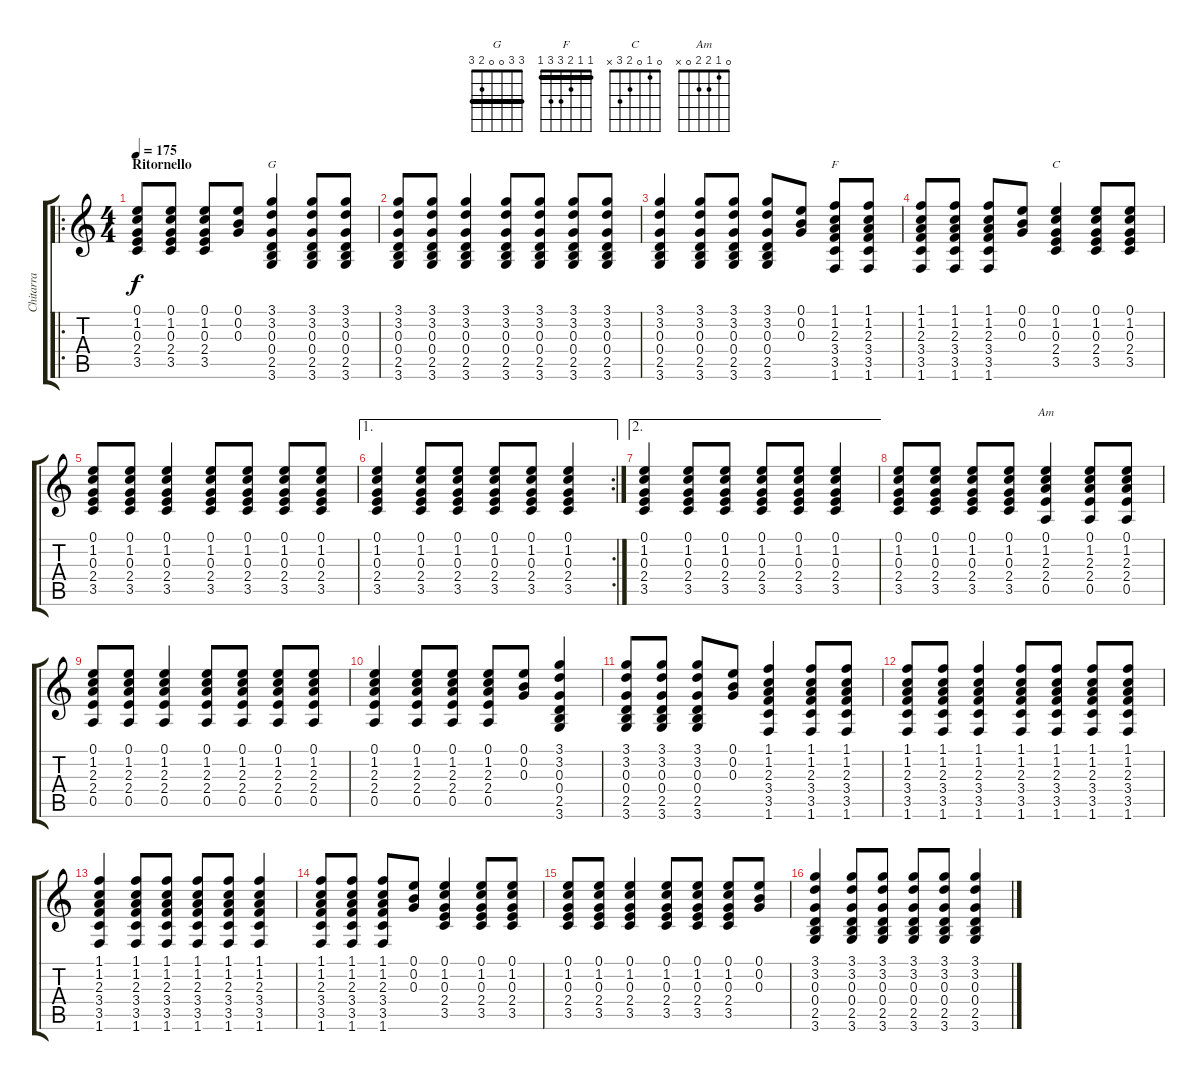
\track ("Chitarra" "Chitarra") {instrument acousticguitarnylon}
\staff {score tabs}
\tuning (E4 B3 G3 D3 A2 E2) {hide}
\chord ("G" 3 3 0 0 2 3) {barre 3}
\chord ("F" 1 1 2 3 3 1) {barre 1}
\chord ("C" 0 1 0 2 3 x)
\chord ("Am" 0 1 2 2 0 x)
\ro
\ts (4 4)
\section ("" "Ritornello")
\tempo 175
\clef g2
\ks c
(0.1 1.2 0.3 2.4 3.5).8{dy f} (0.1 1.2 0.3 2.4 3.5).8 (0.1 1.2 0.3 2.4 3.5).8 (0.1 0.2 0.3).8 (3.1 3.2 0.3 0.4 2.5 3.6).4{ch "G"} (3.1 3.2 0.3 0.4 2.5 3.6).8 (3.1 3.2 0.3 0.4 2.5 3.6).8 |
(3.1 3.2 0.3 0.4 2.5 3.6).8 (3.1 3.2 0.3 0.4 2.5 3.6).8 (3.1 3.2 0.3 0.4 2.5 3.6).4 (3.1 3.2 0.3 0.4 2.5 3.6).8 (3.1 3.2 0.3 0.4 2.5 3.6).8 (3.1 3.2 0.3 0.4 2.5 3.6).8 (3.1 3.2 0.3 0.4 2.5 3.6).8 |
(3.1 3.2 0.3 0.4 2.5 3.6).4 (3.1 3.2 0.3 0.4 2.5 3.6).8 (3.1 3.2 0.3 0.4 2.5 3.6).8 (3.1 3.2 0.3 0.4 2.5 3.6).8 (0.1 0.2 0.3).8 (1.1 1.2 2.3 3.4 3.5 1.6).8{ch "F"} (1.1 1.2 2.3 3.4 3.5 1.6).8 |
(1.1 1.2 2.3 3.4 3.5 1.6).8 (1.1 1.2 2.3 3.4 3.5 1.6).8 (1.1 1.2 2.3 3.4 3.5 1.6).8 (0.1 0.2 0.3).8 (0.1 1.2 0.3 2.4 3.5).4{ch "C"} (0.1 1.2 0.3 2.4 3.5).8 (0.1 1.2 0.3 2.4 3.5).8 |
(0.1 1.2 0.3 2.4 3.5).8 (0.1 1.2 0.3 2.4 3.5).8 (0.1 1.2 0.3 2.4 3.5).4 (0.1 1.2 0.3 2.4 3.5).8 (0.1 1.2 0.3 2.4 3.5).8 (0.1 1.2 0.3 2.4 3.5).8 (0.1 1.2 0.3 2.4 3.5).8 |
\ae 1
\rc 2
(0.1 1.2 0.3 2.4 3.5).4 (0.1 1.2 0.3 2.4 3.5).8 (0.1 1.2 0.3 2.4 3.5).8 (0.1 1.2 0.3 2.4 3.5).8 (0.1 1.2 0.3 2.4 3.5).8 (0.1 1.2 0.3 2.4 3.5).4 |
\ae 2
(0.1 1.2 0.3 2.4 3.5).4 (0.1 1.2 0.3 2.4 3.5).8 (0.1 1.2 0.3 2.4 3.5).8 (0.1 1.2 0.3 2.4 3.5).8 (0.1 1.2 0.3 2.4 3.5).8 (0.1 1.2 0.3 2.4 3.5).4 |
(0.1 1.2 0.3 2.4 3.5).8 (0.1 1.2 0.3 2.4 3.5).8 (0.1 1.2 0.3 2.4 3.5).8 (0.1 1.2 0.3 2.4 3.5).8 (0.1 1.2 2.3 2.4 0.5).4{ch "Am"} (0.1 1.2 2.3 2.4 0.5).8 (0.1 1.2 2.3 2.4 0.5).8 |
(0.1 1.2 2.3 2.4 0.5).8 (0.1 1.2 2.3 2.4 0.5).8 (0.1 1.2 2.3 2.4 0.5).4 (0.1 1.2 2.3 2.4 0.5).8 (0.1 1.2 2.3 2.4 0.5).8 (0.1 1.2 2.3 2.4 0.5).8 (0.1 1.2 2.3 2.4 0.5).8 |
(0.1 1.2 2.3 2.4 0.5).4 (0.1 1.2 2.3 2.4 0.5).8 (0.1 1.2 2.3 2.4 0.5).8 (0.1 1.2 2.3 2.4 0.5).8 (0.1 0.2 0.3).8 (3.1 3.2 0.3 0.4 2.5 3.6).4 |
(3.1 3.2 0.3 0.4 2.5 3.6).8 (3.1 3.2 0.3 0.4 2.5 3.6).8 (3.1 3.2 0.3 0.4 2.5 3.6).8 (0.1 0.2 0.3).8 (1.1 1.2 2.3 3.4 3.5 1.6).4 (1.1 1.2 2.3 3.4 3.5 1.6).8 (1.1 1.2 2.3 3.4 3.5 1.6).8 |
(1.1 1.2 2.3 3.4 3.5 1.6).8 (1.1 1.2 2.3 3.4 3.5 1.6).8 (1.1 1.2 2.3 3.4 3.5 1.6).4 (1.1 1.2 2.3 3.4 3.5 1.6).8 (1.1 1.2 2.3 3.4 3.5 1.6).8 (1.1 1.2 2.3 3.4 3.5 1.6).8 (1.1 1.2 2.3 3.4 3.5 1.6).8 |
(1.1 1.2 2.3 3.4 3.5 1.6).4 (1.1 1.2 2.3 3.4 3.5 1.6).8 (1.1 1.2 2.3 3.4 3.5 1.6).8 (1.1 1.2 2.3 3.4 3.5 1.6).8 (1.1 1.2 2.3 3.4 3.5 1.6).8 (1.1 1.2 2.3 3.4 3.5 1.6).4 |
(1.1 1.2 2.3 3.4 3.5 1.6).8 (1.1 1.2 2.3 3.4 3.5 1.6).8 (1.1 1.2 2.3 3.4 3.5 1.6).8 (0.1 0.2 0.3).8 (0.1 1.2 0.3 2.4 3.5).4 (0.1 1.2 0.3 2.4 3.5).8 (0.1 1.2 0.3 2.4 3.5).8 |
(0.1 1.2 0.3 2.4 3.5).8 (0.1 1.2 0.3 2.4 3.5).8 (0.1 1.2 0.3 2.4 3.5).4 (0.1 1.2 0.3 2.4 3.5).8 (0.1 1.2 0.3 2.4 3.5).8 (0.1 1.2 0.3 2.4 3.5).8 (0.1 0.2 0.3).8 |
(3.1 3.2 0.3 0.4 2.5 3.6).4 (3.1 3.2 0.3 0.4 2.5 3.6).8 (3.1 3.2 0.3 0.4 2.5 3.6).8 (3.1 3.2 0.3 0.4 2.5 3.6).8 (3.1 3.2 0.3 0.4 2.5 3.6).8 (3.1 3.2 0.3 0.4 2.5 3.6).4
